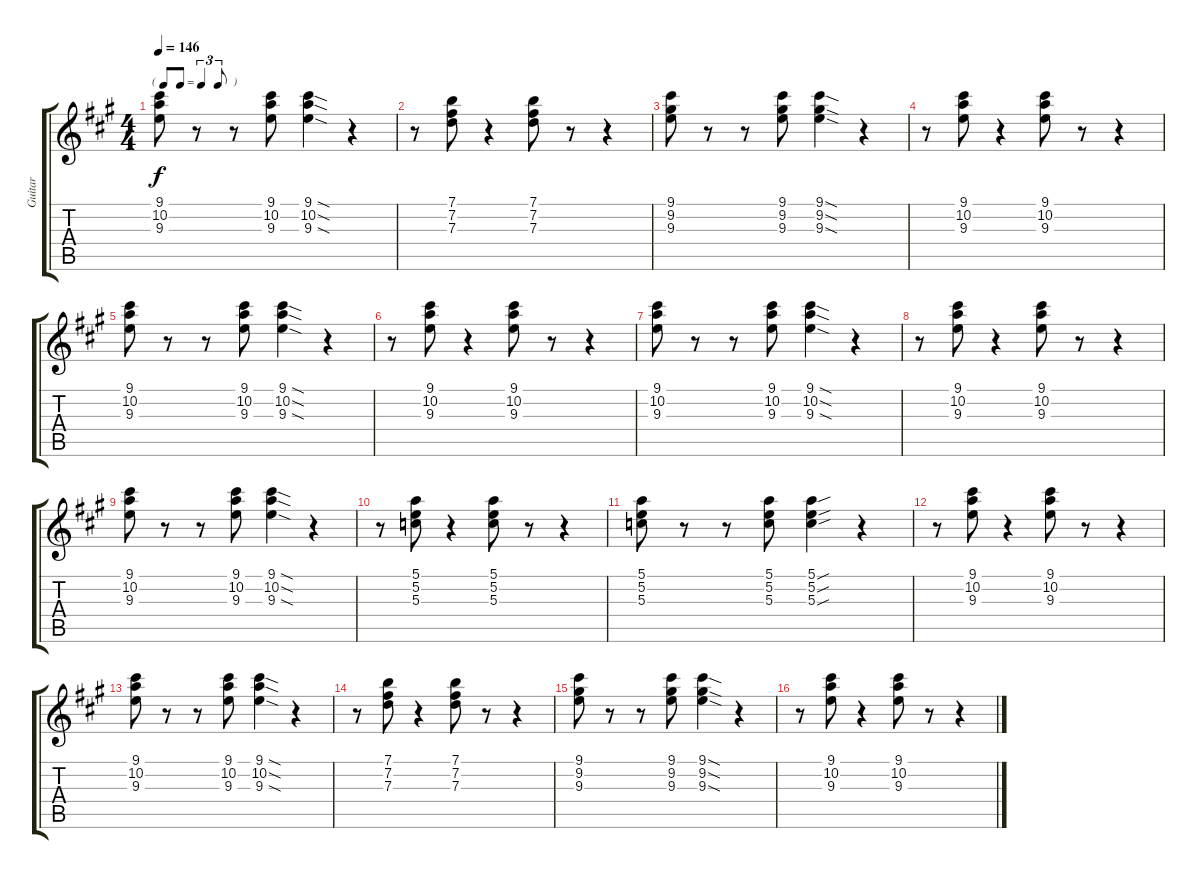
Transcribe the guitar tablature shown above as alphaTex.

\track ("Guitar" "Guitar") {instrument electricguitarjazz}
\staff {score tabs}
\tuning (E4 B3 G3 D3 A2 E2) {hide}
\ts (4 4)
\tf triplet8th
\tempo 146
\clef g2
\ks a
(9.1 10.2 9.3).8{dy f} r.8 r.8 (9.1 10.2 9.3).8 (9.1{sod} 10.2{sod} 9.3{sod}).4 r.4 |
r.8 (7.1 7.2 7.3).8 r.4 (7.1 7.2 7.3).8 r.8 r.4 |
(9.1 9.2 9.3).8 r.8 r.8 (9.1 9.2 9.3).8 (9.1{sod} 9.2{sod} 9.3{sod}).4 r.4 |
r.8 (9.1 10.2 9.3).8 r.4 (9.1 10.2 9.3).8 r.8 r.4 |
(9.1 10.2 9.3).8 r.8 r.8 (9.1 10.2 9.3).8 (9.1{sod} 10.2{sod} 9.3{sod}).4 r.4 |
r.8 (9.1 10.2 9.3).8 r.4 (9.1 10.2 9.3).8 r.8 r.4 |
(9.1 10.2 9.3).8 r.8 r.8 (9.1 10.2 9.3).8 (9.1{sod} 10.2{sod} 9.3{sod}).4 r.4 |
r.8 (9.1 10.2 9.3).8 r.4 (9.1 10.2 9.3).8 r.8 r.4 |
(9.1 10.2 9.3).8 r.8 r.8 (9.1 10.2 9.3).8 (9.1{sod} 10.2{sod} 9.3{sod}).4 r.4 |
r.8 (5.1 5.2 5.3).8 r.4 (5.1 5.2 5.3).8 r.8 r.4 |
(5.1 5.2 5.3).8 r.8 r.8 (5.1 5.2 5.3).8 (5.1{sou} 5.2{sou} 5.3{sou}).4 r.4 |
r.8 (9.1 10.2 9.3).8 r.4 (9.1 10.2 9.3).8 r.8 r.4 |
(9.1 10.2 9.3).8 r.8 r.8 (9.1 10.2 9.3).8 (9.1{sod} 10.2{sod} 9.3{sod}).4 r.4 |
r.8 (7.1 7.2 7.3).8 r.4 (7.1 7.2 7.3).8 r.8 r.4 |
(9.1 9.2 9.3).8 r.8 r.8 (9.1 9.2 9.3).8 (9.1{sod} 9.2{sod} 9.3{sod}).4 r.4 |
r.8 (9.1 10.2 9.3).8 r.4 (9.1 10.2 9.3).8 r.8 r.4
